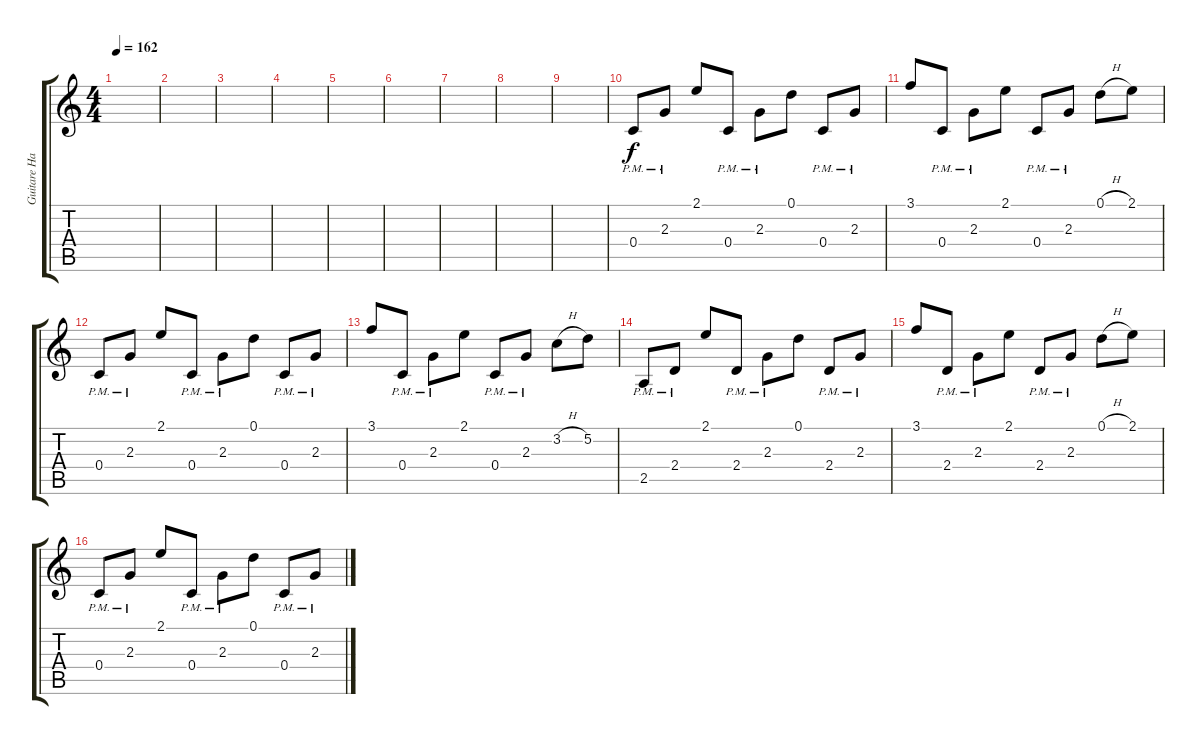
\track ("Guitare Harmonique" "Guitare Ha") {instrument distortionguitar}
\staff {score tabs}
\tuning (D4 A3 F3 C3 G2 C2) {hide}
\ts (4 4)
\tempo 162
\clef g2
\ks c
|
|
|
|
|
|
|
|
|
0.4{pm}.8 2.3{pm}.8 2.1.8 0.4{pm}.8 2.3{pm}.8 0.1.8 0.4{pm}.8 2.3{pm}.8 |
3.1.8 0.4{pm}.8 2.3{pm}.8 2.1.8 0.4{pm}.8 2.3{pm}.8 0.1{h}.8 2.1.8 |
0.4{pm}.8 2.3{pm}.8 2.1.8 0.4{pm}.8 2.3{pm}.8 0.1.8 0.4{pm}.8 2.3{pm}.8 |
3.1.8 0.4{pm}.8 2.3{pm}.8 2.1.8 0.4{pm}.8 2.3{pm}.8 3.2{h}.8 5.2.8 |
2.5{pm}.8 2.4{pm}.8 2.1.8 2.4{pm}.8 2.3{pm}.8 0.1.8 2.4{pm}.8 2.3{pm}.8 |
3.1.8 2.4{pm}.8 2.3{pm}.8 2.1.8 2.4{pm}.8 2.3{pm}.8 0.1{h}.8 2.1.8 |
0.4{pm}.8 2.3{pm}.8 2.1.8 0.4{pm}.8 2.3{pm}.8 0.1.8 0.4{pm}.8 2.3{pm}.8
